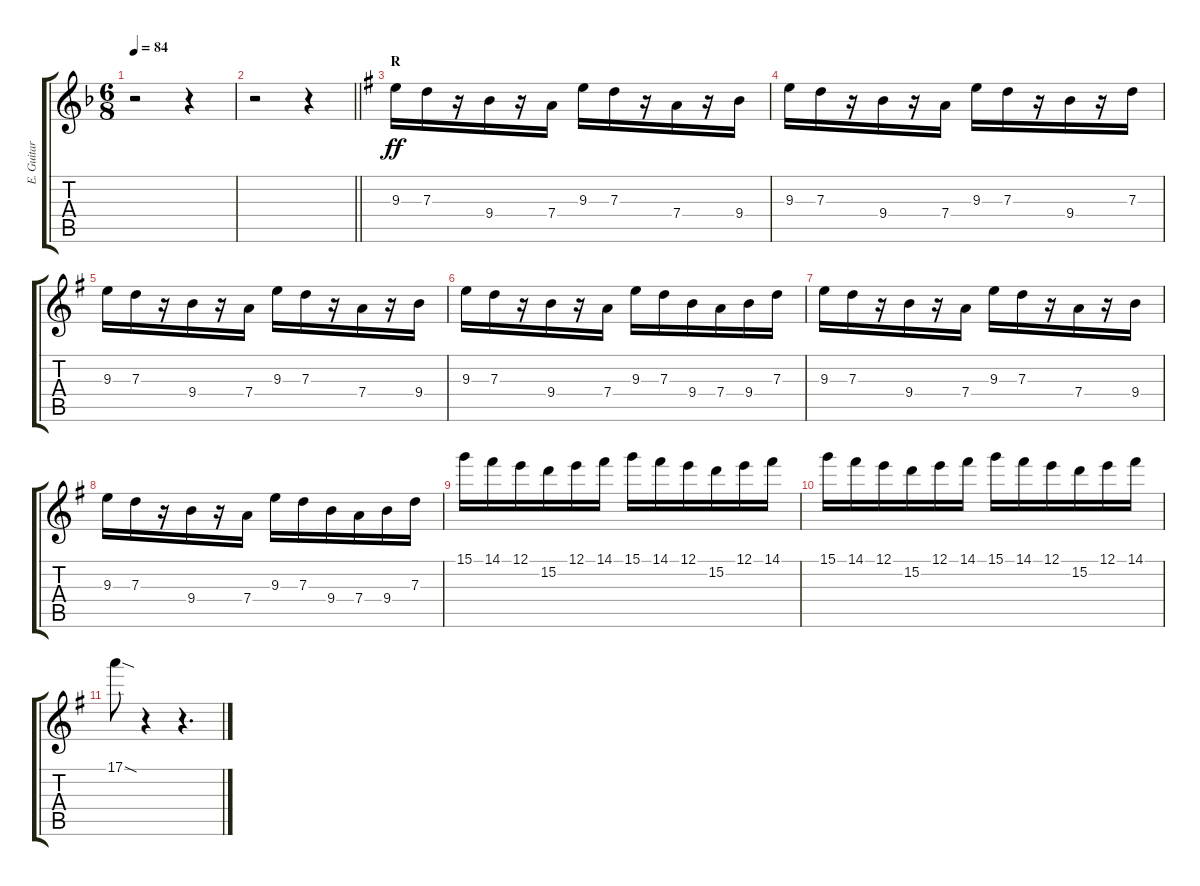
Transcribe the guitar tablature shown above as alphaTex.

\track ("E. Guitar II" "E. Guitar ") {instrument overdrivenguitar}
\staff {score tabs}
\tuning (E4 B3 G3 D3 A2 E2) {hide}
\ts (6 8)
\tempo 84
\clef g2
\ks f
r.2{dy ff} r.4 |
\barLineRight lightlight
r.2 r.4 |
\section ("" "R")
\ks g
9.3.16 7.3.16 r.16 9.4.16 r.16 7.4.16 9.3.16 7.3.16 r.16 7.4.16 r.16 9.4.16 |
9.3.16 7.3.16 r.16 9.4.16 r.16 7.4.16 9.3.16 7.3.16 r.16 9.4.16 r.16 7.3.16 |
9.3.16 7.3.16 r.16 9.4.16 r.16 7.4.16 9.3.16 7.3.16 r.16 7.4.16 r.16 9.4.16 |
9.3.16 7.3.16 r.16 9.4.16 r.16 7.4.16 9.3.16 7.3.16 9.4.16 7.4.16 9.4.16 7.3.16 |
9.3.16 7.3.16 r.16 9.4.16 r.16 7.4.16 9.3.16 7.3.16 r.16 7.4.16 r.16 9.4.16 |
9.3.16 7.3.16 r.16 9.4.16 r.16 7.4.16 9.3.16 7.3.16 9.4.16 7.4.16 9.4.16 7.3.16 |
15.1.16 14.1.16 12.1.16 15.2.16 12.1.16 14.1.16 15.1.16 14.1.16 12.1.16 15.2.16 12.1.16 14.1.16 |
15.1.16 14.1.16 12.1.16 15.2.16 12.1.16 14.1.16 15.1.16 14.1.16 12.1.16 15.2.16 12.1.16 14.1.16 |
17.1{sod}.8 r.4 r.4{d}
